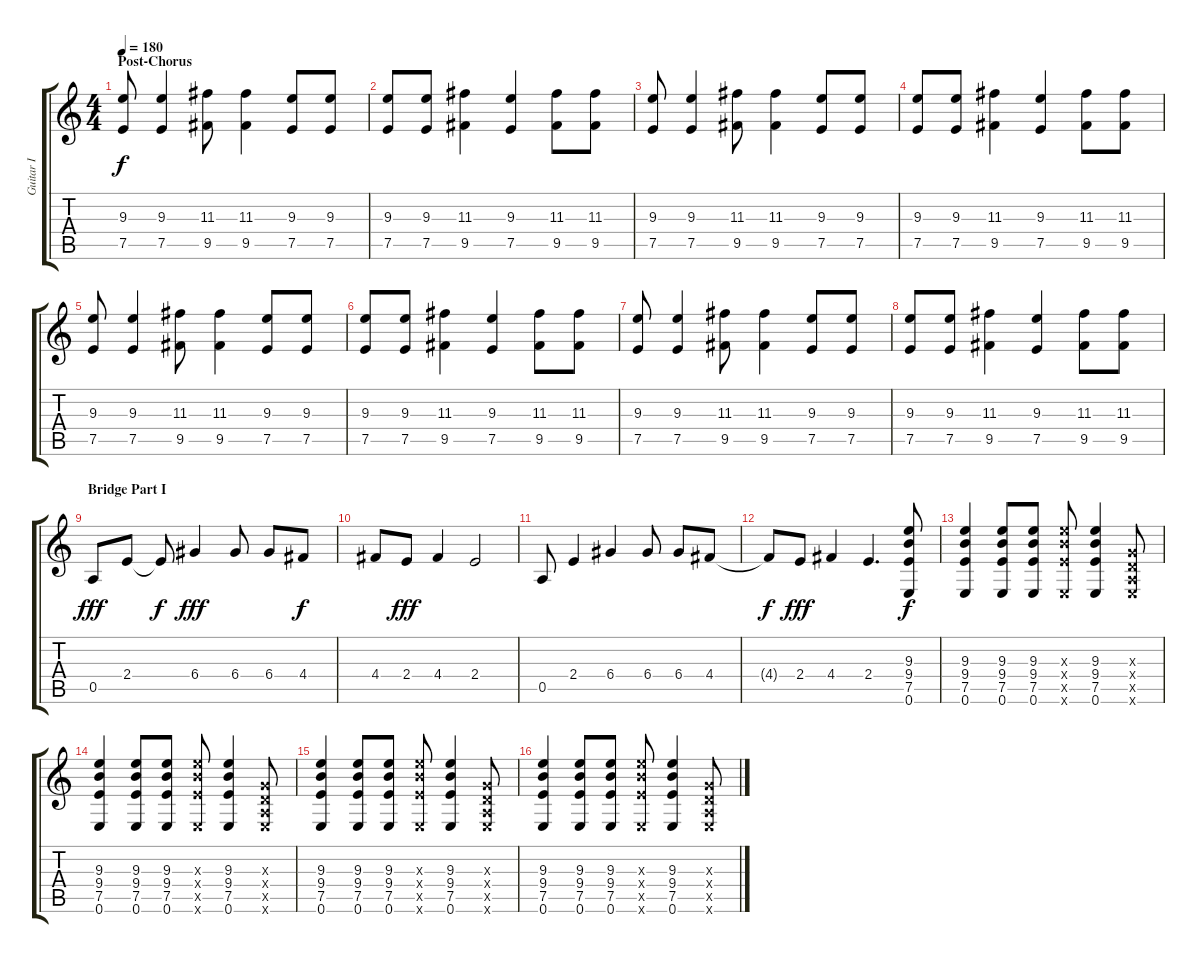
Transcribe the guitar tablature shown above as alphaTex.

\track ("Guitar I" "Guitar I") {instrument distortionguitar}
\staff {score tabs}
\tuning (E4 B3 G3 D3 A2 E2) {hide}
\ts (4 4)
\section ("" "Post-Chorus")
\tempo 180
\clef g2
\ks c
(9.3 7.5).8{dy f} (9.3 7.5).4 (11.3 9.5).8 (11.3 9.5).4 (9.3 7.5).8 (9.3 7.5).8 |
(9.3 7.5).8 (9.3 7.5).8 (11.3 9.5).4 (9.3 7.5).4 (11.3 9.5).8 (11.3 9.5).8 |
(9.3 7.5).8 (9.3 7.5).4 (11.3 9.5).8 (11.3 9.5).4 (9.3 7.5).8 (9.3 7.5).8 |
(9.3 7.5).8 (9.3 7.5).8 (11.3 9.5).4 (9.3 7.5).4 (11.3 9.5).8 (11.3 9.5).8 |
(9.3 7.5).8 (9.3 7.5).4 (11.3 9.5).8 (11.3 9.5).4 (9.3 7.5).8 (9.3 7.5).8 |
(9.3 7.5).8 (9.3 7.5).8 (11.3 9.5).4 (9.3 7.5).4 (11.3 9.5).8 (11.3 9.5).8 |
(9.3 7.5).8 (9.3 7.5).4 (11.3 9.5).8 (11.3 9.5).4 (9.3 7.5).8 (9.3 7.5).8 |
(9.3 7.5).8 (9.3 7.5).8 (11.3 9.5).4 (9.3 7.5).4 (11.3 9.5).8 (11.3 9.5).8 |
\section ("" "Bridge Part I")
0.5.8{dy fff instrument electricguitarmuted} 2.4.8 2.4{t}.8{dy f} 6.4.4{dy fff} 6.4.8 6.4.8 4.4.8{dy f} |
4.4.8 2.4.8{dy fff} 4.4.4 2.4.2 |
0.5.8 2.4.4 6.4.4 6.4.8 6.4.8 4.4.8 |
4.4{t}.8{dy f} 2.4.8{dy fff} 4.4.4 2.4.4{d} (9.3 9.4 7.5 0.6).8{dy f} |
(9.3 9.4 7.5 0.6).4{instrument distortionguitar} (9.3 9.4 7.5 0.6).8 (9.3 9.4 7.5 0.6).8 (9.3{x} 9.4{x} 7.5{x} 0.6{x}).8 (9.3 9.4 7.5 0.6).4 (0.3{x} 0.4{x} 0.5{x} 0.6{x}).8 |
(9.3 9.4 7.5 0.6).4 (9.3 9.4 7.5 0.6).8 (9.3 9.4 7.5 0.6).8 (9.3{x} 9.4{x} 7.5{x} 0.6{x}).8 (9.3 9.4 7.5 0.6).4 (0.3{x} 0.4{x} 0.5{x} 0.6{x}).8 |
(9.3 9.4 7.5 0.6).4{instrument distortionguitar} (9.3 9.4 7.5 0.6).8 (9.3 9.4 7.5 0.6).8 (9.3{x} 9.4{x} 7.5{x} 0.6{x}).8 (9.3 9.4 7.5 0.6).4 (0.3{x} 0.4{x} 0.5{x} 0.6{x}).8 |
(9.3 9.4 7.5 0.6).4 (9.3 9.4 7.5 0.6).8 (9.3 9.4 7.5 0.6).8 (9.3{x} 9.4{x} 7.5{x} 0.6{x}).8 (9.3 9.4 7.5 0.6).4 (0.3{x} 0.4{x} 0.5{x} 0.6{x}).8
